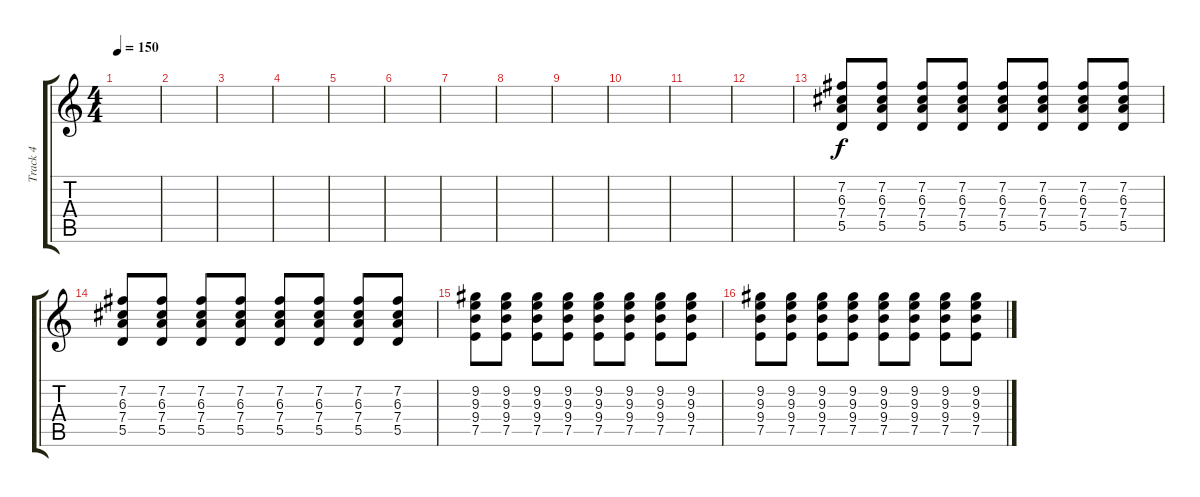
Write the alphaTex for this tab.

\track ("Track 4" "Track 4") {instrument acousticguitarsteel}
\staff {score tabs}
\tuning (E4 B3 G3 D3 A2 E2) {hide}
\ts (4 4)
\tempo 150
\clef g2
\ks c
|
|
|
|
|
|
|
|
|
|
|
|
(7.2 6.3 7.4 5.5).8 (7.2 6.3 7.4 5.5).8 (7.2 6.3 7.4 5.5).8 (7.2 6.3 7.4 5.5).8 (7.2 6.3 7.4 5.5).8 (7.2 6.3 7.4 5.5).8 (7.2 6.3 7.4 5.5).8 (7.2 6.3 7.4 5.5).8 |
(7.2 6.3 7.4 5.5).8 (7.2 6.3 7.4 5.5).8 (7.2 6.3 7.4 5.5).8 (7.2 6.3 7.4 5.5).8 (7.2 6.3 7.4 5.5).8 (7.2 6.3 7.4 5.5).8 (7.2 6.3 7.4 5.5).8 (7.2 6.3 7.4 5.5).8 |
(9.2 9.3 9.4 7.5).8 (9.2 9.3 9.4 7.5).8 (9.2 9.3 9.4 7.5).8 (9.2 9.3 9.4 7.5).8 (9.2 9.3 9.4 7.5).8 (9.2 9.3 9.4 7.5).8 (9.2 9.3 9.4 7.5).8 (9.2 9.3 9.4 7.5).8 |
(9.2 9.3 9.4 7.5).8 (9.2 9.3 9.4 7.5).8 (9.2 9.3 9.4 7.5).8 (9.2 9.3 9.4 7.5).8 (9.2 9.3 9.4 7.5).8 (9.2 9.3 9.4 7.5).8 (9.2 9.3 9.4 7.5).8 (9.2 9.3 9.4 7.5).8
